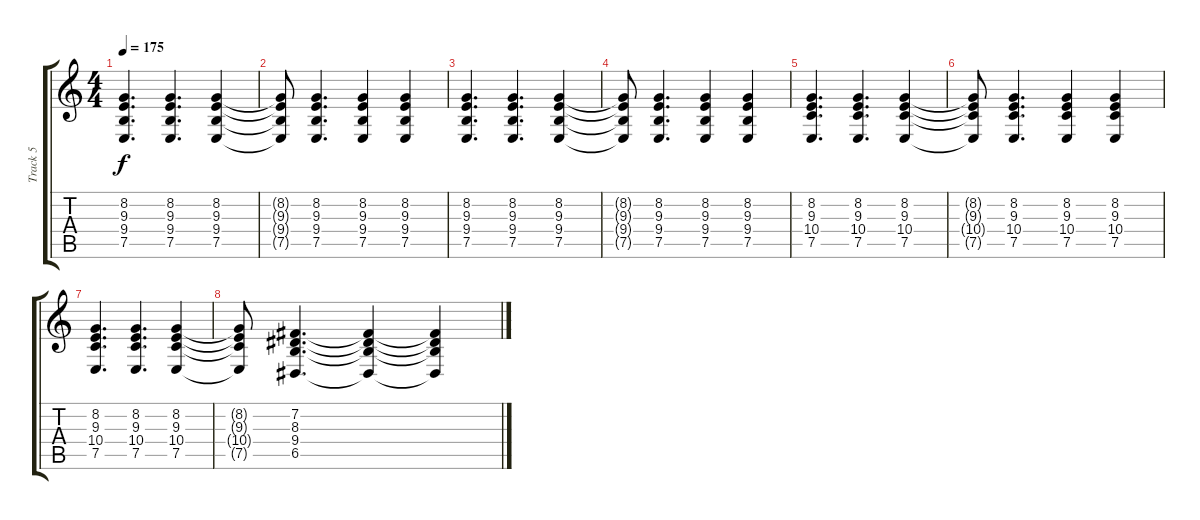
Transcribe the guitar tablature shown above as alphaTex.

\track ("Track 5" "Track 5") {instrument electricgrandpiano}
\staff {score tabs}
\tuning (E4 B3 G3 D3 A2 E2) {hide}
\ts (4 4)
\tempo 175
\clef g2
\ks c
(8.2 9.3 9.4 7.5).4{d dy f} (8.2 9.3 9.4 7.5).4{d} (8.2 9.3 9.4 7.5).4 |
(8.2{t} 9.3{t} 9.4{t} 7.5{t}).8 (8.2 9.3 9.4 7.5).4{d} (8.2 9.3 9.4 7.5).4 (8.2 9.3 9.4 7.5).4 |
(8.2 9.3 9.4 7.5).4{d} (8.2 9.3 9.4 7.5).4{d} (8.2 9.3 9.4 7.5).4 |
(8.2{t} 9.3{t} 9.4{t} 7.5{t}).8 (8.2 9.3 9.4 7.5).4{d} (8.2 9.3 9.4 7.5).4 (8.2 9.3 9.4 7.5).4 |
(8.2 9.3 10.4 7.5).4{d} (8.2 9.3 10.4 7.5).4{d} (8.2 9.3 10.4 7.5).4 |
(8.2{t} 9.3{t} 10.4{t} 7.5{t}).8 (8.2 9.3 10.4 7.5).4{d} (8.2 9.3 10.4 7.5).4 (8.2 9.3 10.4 7.5).4 |
(8.2 9.3 10.4 7.5).4{d} (8.2 9.3 10.4 7.5).4{d} (8.2 9.3 10.4 7.5).4 |
(8.2{t} 9.3{t} 10.4{t} 7.5{t}).8 (7.2 8.3 9.4 6.5).4{d} (7.2{t} 8.3{t} 9.4{t} 6.5{t}).4 (7.2{t} 8.3{t} 9.4{t} 6.5{t}).4
